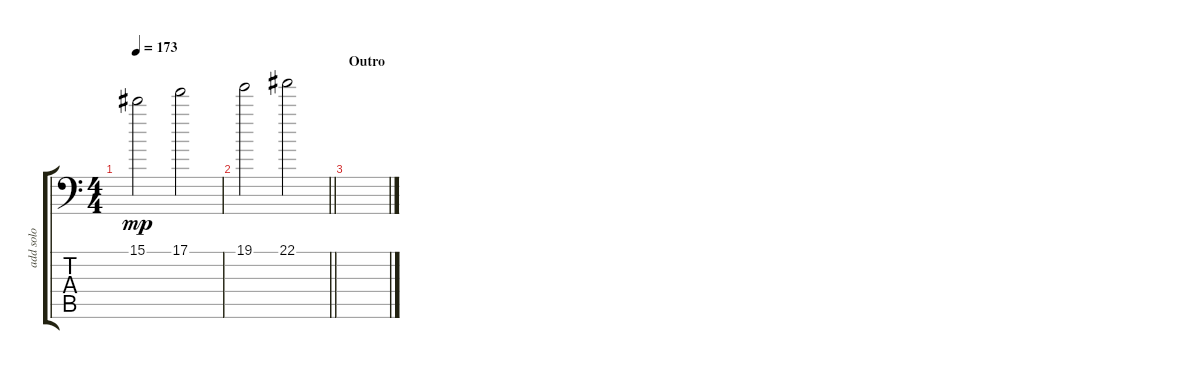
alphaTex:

\track ("add solo" "add solo") {instrument distortionguitar}
\staff {score tabs}
\tuning (C4 G3 Eb3 Bb2 F2 Bb1) {hide}
\ts (4 4)
\tempo 173
\clef f4
\ks c
15.1.2{dy mp} 17.1.2 |
\barLineRight lightlight
19.1.2 22.1.2 |
\section ("" "Outro")
